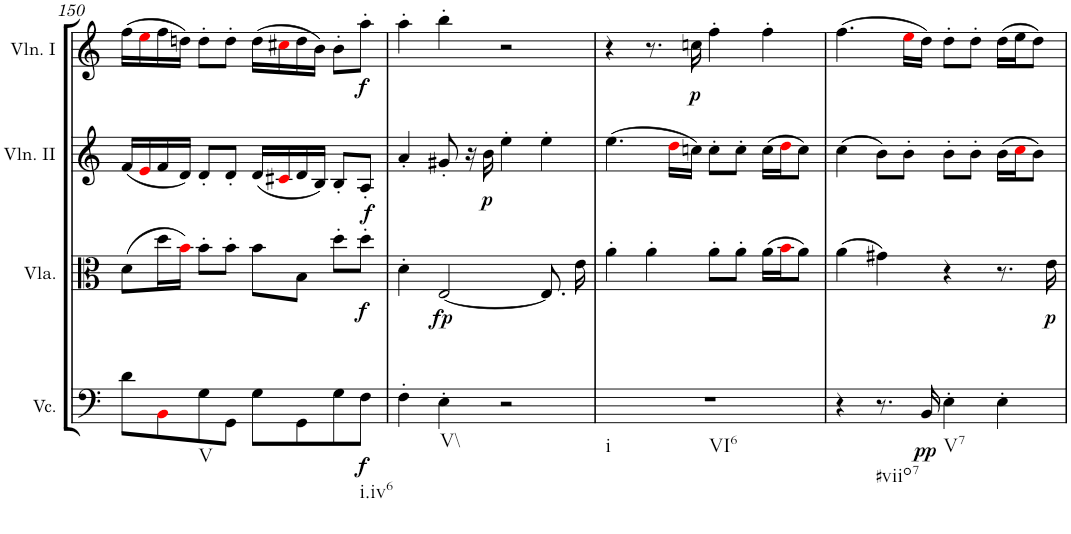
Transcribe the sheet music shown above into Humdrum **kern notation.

**kern	**dynam	**kern	**dynam	**kern	**dynam	**kern	**dynam
*part4	*part4	*part3	*part3	*part2	*part2	*part1	*part1
*staff4	*staff4	*staff3	*staff3	*staff2	*staff2	*staff1	*staff1
*I"Violoncello	*	*I"Viola	*	*I"Violin II	*	*I"Violin I	*
*I'Vc.	*	*I'Vla.	*	*I'Vln. II	*	*I'Vln. I	*
!!LO:PB:g=z
*clefG2	*	*clefC3	*	*clefG2	*	*clefG2	*
*k[]	*	*k[]	*	*k[]	*	*k[]	*
*M4/4	*	*M4/4	*	*M4/4	*	*M4/4	*
*met(c)	*	*met(c)	*	*met(c)	*	*met(c)	*
=150	=150	=150	=150	=150	=150	=150	=150
8d\L	.	(8d\L	.	(16f/LL	.	(16ff\LL	.
.	.	.	.	16ei/	.	16eei\	.
8BBi\	.	16dd\L	.	16f/	.	16ff\	.
.	.	16bi\JJ)	.	16d/JJ)	.	16ddn\JJ)	.
!LO:TX:b:t=V	!	!	!	!	!	!	!
8G\	.	8b'\L	.	8d'/L	.	8dd'\L	.
8GG\J	.	8b'\J	.	8d'/J	.	8dd'\J	.
8G\L	.	8b\L	.	(16d/LL	.	(16dd\LL	.
.	.	.	.	16c#Xi/	.	16cc#Xi\	.
8GG\	.	8B\J	.	16d/	.	16dd\	.
.	.	.	.	16B/JJ)	.	16b\JJ)	.
8G\	.	8dd'\L	.	8B'/L	.	8b'\L	.
!LO:TX:b:t=i.iv6	!	!	!	!	!	!	!
!	!LO:DY:b	!	!LO:DY:b	!	!	!	!
!	!	!	!LO:DY:n=1:a	!	!	!	!LO:DY:b
8F\J	f	8dd'\J	f f	8A'/J	.	8aa'\J	f
=151	=151	=151	=151	=151	=151	=151	=151
4F'\	.	4d'\	.	4a'/	.	4aa'\	.
!LO:TX:b:t=V\\	!	!	!	!	!	!	!
!	!	!	!LO:DY:b	!	!	!	!
4E'\	.	[2E/	fp	8g#X'/	.	4bb'\	.
.	.	.	.	16r	.	.	.
!	!	!	!	!	!LO:DY:b	!	!
.	.	.	.	16b\	p	.	.
2r	.	.	.	4ee'\	.	2r	.
.	.	8.E/]	.	4ee'\	.	.	.
.	.	16e\	.	.	.	.	.
=152	=152	=152	=152	=152	=152	=152	=152
!LO:TX:b:t=i	!	!	!	!	!	!	!
!LO:TX:b:t=VI6	!	!	!	!	!	!	!
1r	.	4a'\	.	(4.ee\	.	4r	.
.	.	4a'\	.	.	.	8.r	.
.	.	.	.	16ddi\LL	.	.	.
!	!	!	!	!	!	!	!LO:DY:b
.	.	.	.	16ccn\JJ)	.	16ccn\	p
.	.	8a'\L	.	8cc'\L	.	4ff'\	.
.	.	8a'\J	.	8cc'\J	.	.	.
.	.	(16a\LL	.	(16cc\LL	.	4ff'\	.
.	.	16bi\J	.	16ddi\J	.	.	.
.	.	8a\J)	.	8cc\J)	.	.	.
=153	=153	=153	=153	=153	=153	=153	=153
4r	.	(4a\	.	(4cc\	.	(4.ff\	.
!LO:TX:b:t=#viio7	!	!	!	!	!	!	!
8.r	.	4g#X\)	.	8b\L)	.	.	.
.	.	.	.	8b'\J	.	16eei\LL	.
!	!LO:DY:b	!	!	!	!	!	!
16BB/	pp	.	.	.	.	16dd\JJ)	.
!LO:TX:b:t=V7	!	!	!	!	!	!	!
4E'\	.	4r	.	8b'\L	.	8dd'\L	.
.	.	.	.	8b'\J	.	8dd'\J	.
4E'\	.	8.r	.	(16b\LL	.	(16dd\LL	.
.	.	.	.	16cci\J	.	16ee\J	.
.	.	.	.	8b\J)	.	8dd\J)	.
!	!	!	!LO:DY:b	!	!	!	!
.	.	16e\	p	.	.	.	.
=	=	=	=	=	=	=	=
*-	*-	*-	*-	*-	*-	*-	*-
